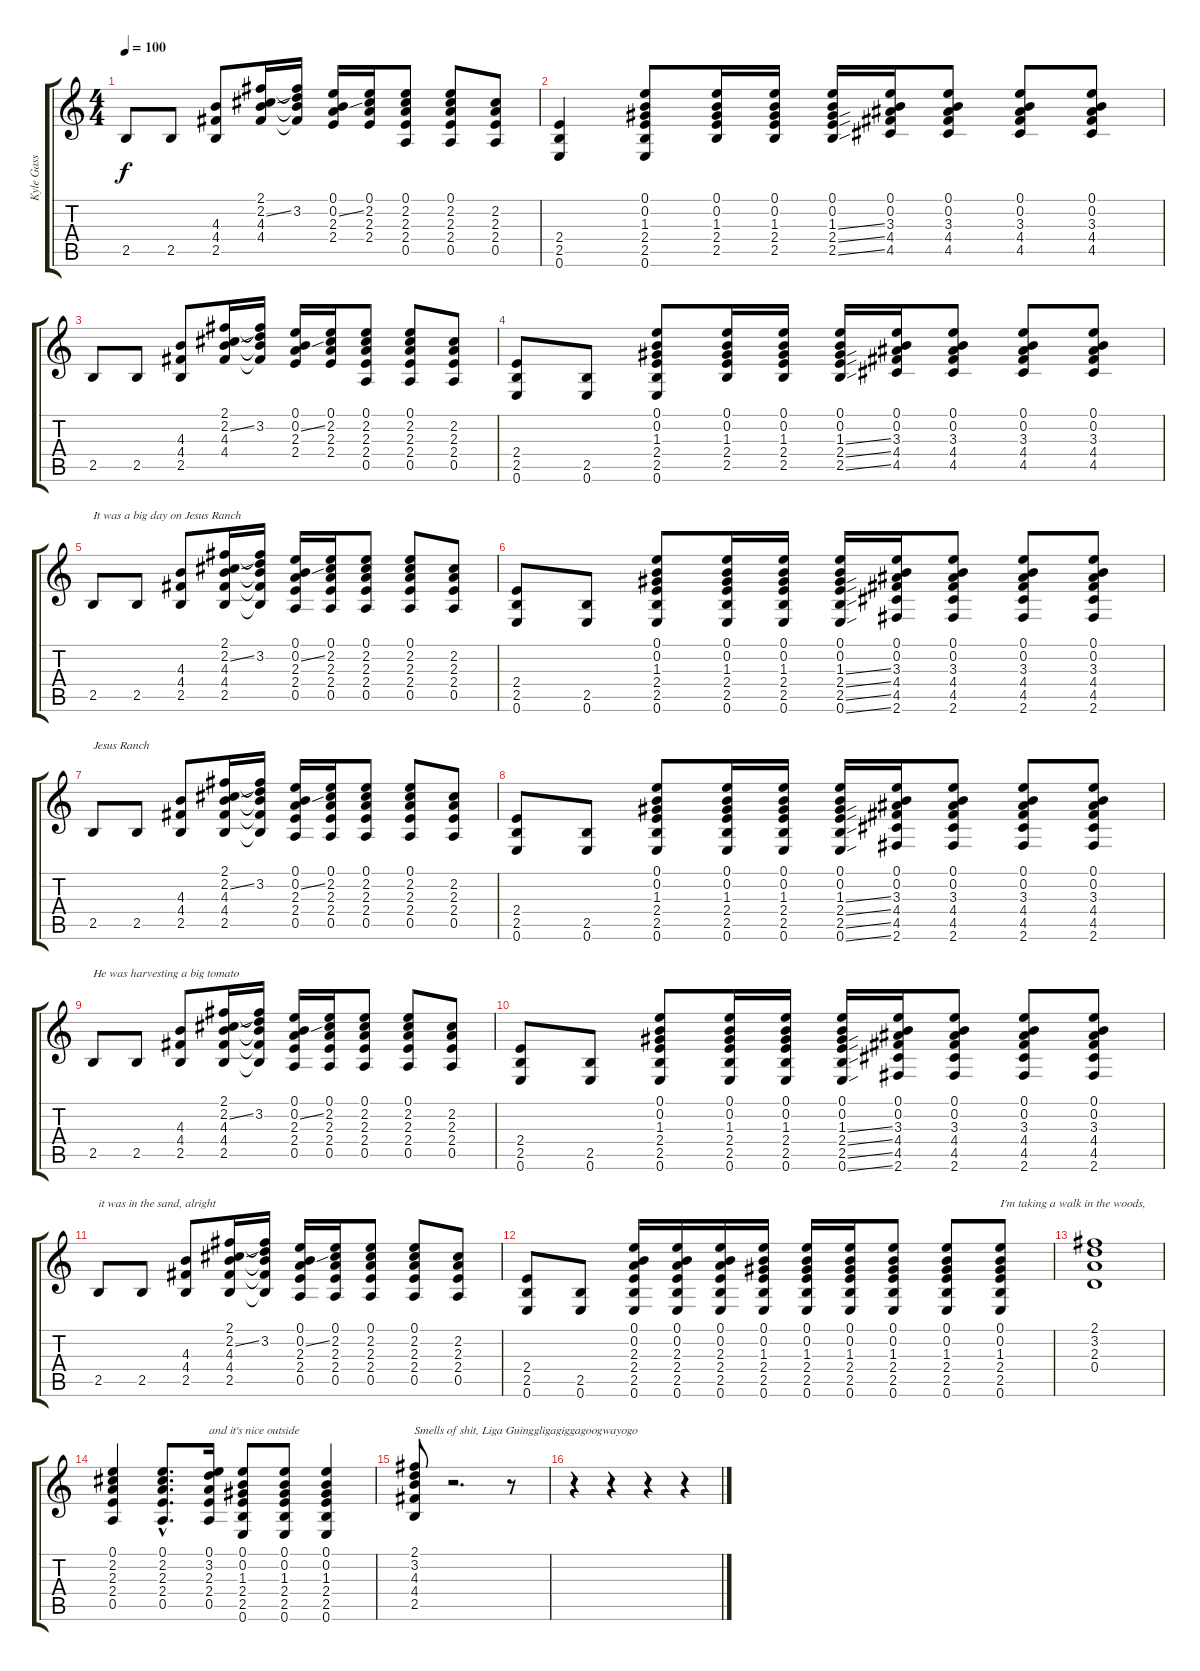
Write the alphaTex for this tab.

\track ("Kyle Gass" "Kyle Gass") {instrument acousticguitarnylon}
\staff {score tabs}
\tuning (E4 B3 G3 D3 A2 E2) {hide}
\ts (4 4)
\tempo 100
\clef g2
\ks c
2.5.8{dy f instrument acousticguitarnylon} 2.5.8 (4.3 4.4 2.5).8 (2.1 2.2{ss} 4.3 4.4).16 (2.1{t} 3.2 4.3{t} 4.4{t}).16 (0.1 0.2{ss} 2.3 2.4).16 (0.1 2.2 2.3 2.4).16 (0.1 2.2 2.3 2.4 0.5).8 (0.1 2.2 2.3 2.4 0.5).8 (2.2 2.3 2.4 0.5).8 |
(2.4 2.5 0.6).4 (0.1 0.2 1.3 2.4 2.5 0.6).8 (0.1 0.2 1.3 2.4 2.5).16 (0.1 0.2 1.3 2.4 2.5).16 (0.1 0.2 1.3{ss} 2.4{ss} 2.5{ss}).16 (0.1 0.2 3.3 4.4 4.5).16 (0.1 0.2 3.3 4.4 4.5).8 (0.1 0.2 3.3 4.4 4.5).8 (0.1 0.2 3.3 4.4 4.5).8 |
2.5.8 2.5.8 (4.3 4.4 2.5).8 (2.1 2.2{ss} 4.3 4.4).16 (2.1{t} 3.2 4.3{t} 4.4{t}).16 (0.1 0.2{ss} 2.3 2.4).16 (0.1 2.2 2.3 2.4).16 (0.1 2.2 2.3 2.4 0.5).8 (0.1 2.2 2.3 2.4 0.5).8 (2.2 2.3 2.4 0.5).8 |
(2.4 2.5 0.6).8 (2.5 0.6).8 (0.1 0.2 1.3 2.4 2.5 0.6).8 (0.1 0.2 1.3 2.4 2.5).16 (0.1 0.2 1.3 2.4 2.5).16 (0.1 0.2 1.3{ss} 2.4{ss} 2.5{ss}).16 (0.1 0.2 3.3 4.4 4.5).16 (0.1 0.2 3.3 4.4 4.5).8 (0.1 0.2 3.3 4.4 4.5).8 (0.1 0.2 3.3 4.4 4.5).8 |
2.5.8{txt "It was a big day on Jesus Ranch"} 2.5.8 (4.3 4.4 2.5).8 (2.1 2.2{ss} 4.3 4.4 2.5).16 (2.1{t} 3.2 4.3{t} 4.4{t} 2.5{t}).16 (0.1 0.2{ss} 2.3 2.4 0.5).16 (0.1 2.2 2.3 2.4 0.5).16 (0.1 2.2 2.3 2.4 0.5).8 (0.1 2.2 2.3 2.4 0.5).8 (2.2 2.3 2.4 0.5).8 |
(2.4 2.5 0.6).8 (2.5 0.6).8 (0.1 0.2 1.3 2.4 2.5 0.6).8 (0.1 0.2 1.3 2.4 2.5 0.6).16 (0.1 0.2 1.3 2.4 2.5 0.6).16 (0.1 0.2 1.3{ss} 2.4{ss} 2.5{ss} 0.6{ss}).16 (0.1 0.2 3.3 4.4 4.5 2.6).16 (0.1 0.2 3.3 4.4 4.5 2.6).8 (0.1 0.2 3.3 4.4 4.5 2.6).8 (0.1 0.2 3.3 4.4 4.5 2.6).8 |
2.5.8{txt "Jesus Ranch"} 2.5.8 (4.3 4.4 2.5).8 (2.1 2.2{ss} 4.3 4.4 2.5).16 (2.1{t} 3.2 4.3{t} 4.4{t} 2.5{t}).16 (0.1 0.2{ss} 2.3 2.4 0.5).16 (0.1 2.2 2.3 2.4 0.5).16 (0.1 2.2 2.3 2.4 0.5).8 (0.1 2.2 2.3 2.4 0.5).8 (2.2 2.3 2.4 0.5).8 |
(2.4 2.5 0.6).8 (2.5 0.6).8 (0.1 0.2 1.3 2.4 2.5 0.6).8 (0.1 0.2 1.3 2.4 2.5 0.6).16 (0.1 0.2 1.3 2.4 2.5 0.6).16 (0.1 0.2 1.3{ss} 2.4{ss} 2.5{ss} 0.6{ss}).16 (0.1 0.2 3.3 4.4 4.5 2.6).16 (0.1 0.2 3.3 4.4 4.5 2.6).8 (0.1 0.2 3.3 4.4 4.5 2.6).8 (0.1 0.2 3.3 4.4 4.5 2.6).8 |
2.5.8{txt "He was harvesting a big tomato"} 2.5.8 (4.3 4.4 2.5).8 (2.1 2.2{ss} 4.3 4.4 2.5).16 (2.1{t} 3.2 4.3{t} 4.4{t} 2.5{t}).16 (0.1 0.2{ss} 2.3 2.4 0.5).16 (0.1 2.2 2.3 2.4 0.5).16 (0.1 2.2 2.3 2.4 0.5).8 (0.1 2.2 2.3 2.4 0.5).8 (2.2 2.3 2.4 0.5).8 |
(2.4 2.5 0.6).8 (2.5 0.6).8 (0.1 0.2 1.3 2.4 2.5 0.6).8 (0.1 0.2 1.3 2.4 2.5 0.6).16 (0.1 0.2 1.3 2.4 2.5 0.6).16 (0.1 0.2 1.3{ss} 2.4{ss} 2.5{ss} 0.6{ss}).16 (0.1 0.2 3.3 4.4 4.5 2.6).16 (0.1 0.2 3.3 4.4 4.5 2.6).8 (0.1 0.2 3.3 4.4 4.5 2.6).8 (0.1 0.2 3.3 4.4 4.5 2.6).8 |
2.5.8{txt "it was in the sand, alright"} 2.5.8 (4.3 4.4 2.5).8 (2.1 2.2{ss} 4.3 4.4 2.5).16 (2.1{t} 3.2 4.3{t} 4.4{t} 2.5{t}).16 (0.1 0.2{ss} 2.3 2.4 0.5).16 (0.1 2.2 2.3 2.4 0.5).16 (0.1 2.2 2.3 2.4 0.5).8 (0.1 2.2 2.3 2.4 0.5).8 (2.2 2.3 2.4 0.5).8 |
(2.4 2.5 0.6).8 (2.5 0.6).8 (0.1 0.2 2.3 2.4 2.5 0.6).16 (0.1 0.2 2.3 2.4 2.5 0.6).16 (0.1 0.2 2.3 2.4 2.5 0.6).16 (0.1 0.2 1.3 2.4 2.5 0.6).16 (0.1 0.2 1.3 2.4 2.5 0.6).16 (0.1 0.2 1.3 2.4 2.5 0.6).16 (0.1 0.2 1.3 2.4 2.5 0.6).8 (0.1 0.2 1.3 2.4 2.5 0.6).8 (0.1 0.2 1.3 2.4 2.5 0.6).8{txt "I'm taking a walk in the woods,"} |
(2.1 3.2 2.3 0.4).1 |
(0.1 2.2 2.3 2.4 0.5).4 (0.1{hac} 2.2{hac} 2.3{hac} 2.4{hac} 0.5{hac}).8{d} (0.1 3.2 2.3 2.4 0.5).16{txt "and it's nice outside"} (0.1 0.2 1.3 2.4 2.5 0.6).8 (0.1 0.2 1.3 2.4 2.5 0.6).8 (0.1 0.2 1.3 2.4 2.5 0.6).4 |
(2.1 3.2 4.3 4.4 2.5).8{txt "Smells of shit, Liga Guinggligagiggagoogwayogo"} r.2{d} r.8 |
r.4 r.4 r.4 r.4
